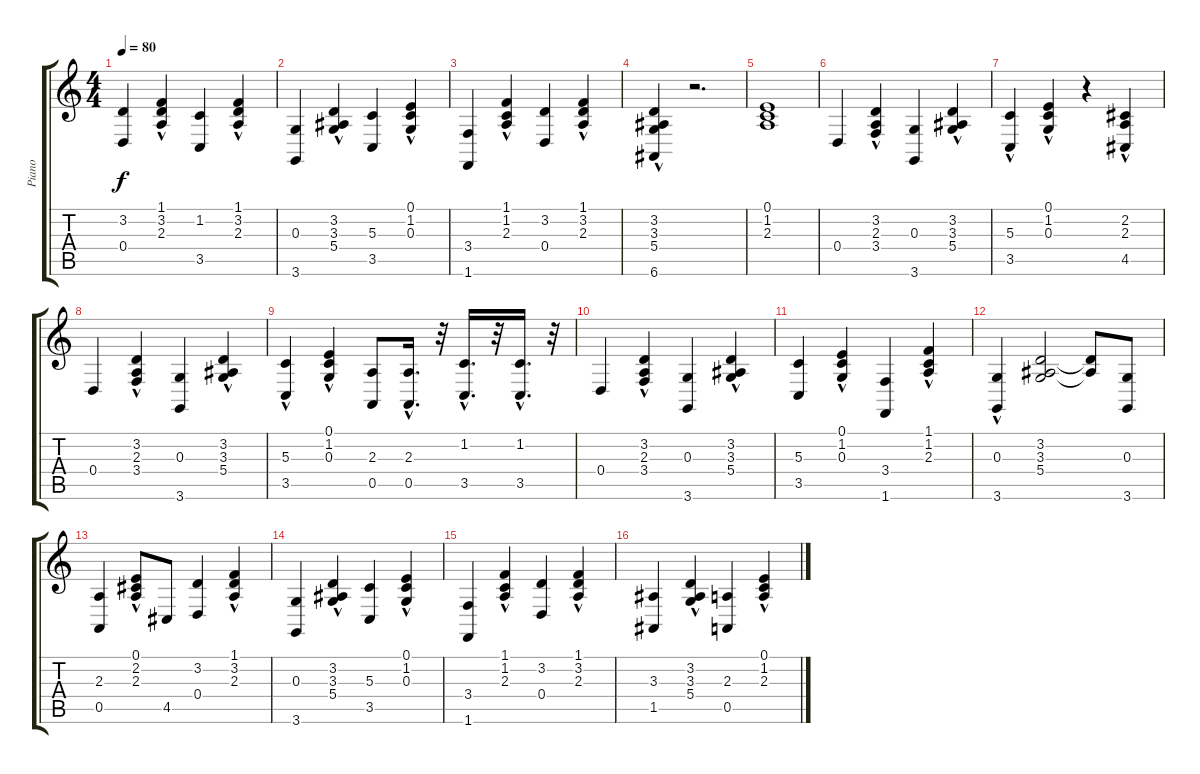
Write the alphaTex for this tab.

\track ("Piano" "Piano") {instrument acousticgrandpiano}
\staff {score tabs}
\tuning (E4 B3 G3 D3 A2 E2) {hide}
\ts (4 4)
\tempo 80
\clef g2
\ks c
(3.2 0.4).4{dy f} (1.1 3.2{hac} 2.3).4 (1.2 3.5).4 (1.1 3.2{hac} 2.3).4 |
(0.3 3.6).4 (3.2 3.3{hac} 5.4).4 (5.3 3.5).4 (0.1 1.2{hac} 0.3).4 |
(3.4 1.6).4 (1.1 1.2{hac} 2.3).4 (3.2 0.4).4 (1.1 3.2{hac} 2.3).4 |
(3.2{hac} 3.3 5.4{hac} 6.6).4 r.2{d} |
(0.1 1.2 2.3).1 |
0.4.4 (3.2 2.3{hac} 3.4).4 (0.3 3.6).4 (3.2 3.3{hac} 5.4).4 |
(5.3 3.5{hac}).4 (0.1 1.2{hac} 0.3).4 r.4 (2.2 2.3{hac} 4.5).4 |
0.4.4 (3.2 2.3{hac} 3.4).4 (0.3 3.6).4 (3.2 3.3{hac} 5.4).4 |
(5.3 3.5{hac}).4 (0.1 1.2{hac} 0.3).4 (2.3 0.5).8 (2.3{hac} 0.5{hac}).16{d} r.32 (1.2{hac} 3.5{hac}).16{d} r.32 (1.2{hac} 3.5{hac}).16{d} r.32 |
0.4.4 (3.2 2.3{hac} 3.4).4 (0.3 3.6).4 (3.2 3.3{hac} 5.4).4 |
(5.3 3.5).4 (0.1 1.2{hac} 0.3).4 (3.4 1.6).4 (1.1 1.2{hac} 2.3).4 |
(0.3 3.6{hac}).4 (3.2 3.3 5.4).2 (3.2{t} 3.3{t}).8 (0.3 3.6).8 |
(2.3 0.5).4 (0.1 2.2{hac} 2.3).8 4.5.8 (3.2 0.4).4 (1.1 3.2{hac} 2.3).4 |
(0.3 3.6).4 (3.2 3.3{hac} 5.4).4 (5.3 3.5).4 (0.1 1.2{hac} 0.3).4 |
(3.4 1.6).4 (1.1 1.2{hac} 2.3).4 (3.2 0.4).4 (1.1 3.2{hac} 2.3).4 |
(3.3 1.5).4 (3.2 3.3{hac} 5.4).4 (2.3 0.5).4 (0.1 1.2{hac} 2.3).4
